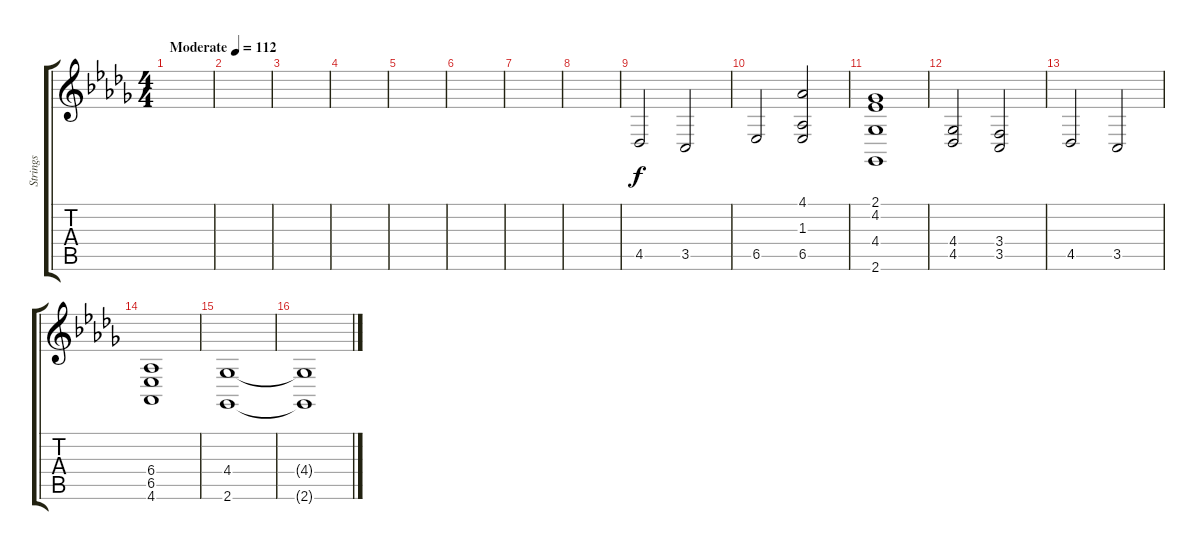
\track ("Strings" "Strings") {instrument stringensemble2}
\staff {score tabs}
\tuning (E4 B3 G3 D3 A2 E2) {hide}
\ts (4 4)
\tempo (112 "Moderate")
\clef g2
\ks bbminor
|
|
|
|
|
|
|
|
4.5.2 3.5.2 |
6.5.2 (4.1 1.3 6.5).2 |
(2.1 4.2 4.4 2.6).1 |
(4.4 4.5).2 (3.4 3.5).2 |
4.5.2 3.5.2 |
(6.4 6.5 4.6).1 |
(4.4 2.6).1 |
(4.4{t} 2.6{t}).1
